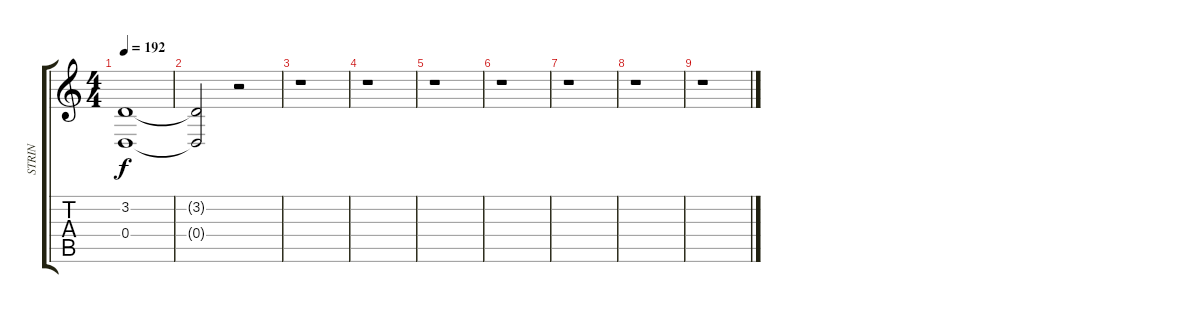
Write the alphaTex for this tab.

\track ("     STRING ENSEMBLE" "     STRIN") {instrument stringensemble2}
\staff {score tabs}
\tuning (E4 B3 G3 D3 A2 E2) {hide}
\ts (4 4)
\tempo 192
\clef g2
\ks c
(3.2{t} 0.4{t}).1{dy f} |
(3.2{t} 0.4{t}).2 r.2 |
r.1 |
r.1 |
r.1 |
r.1 |
r.1 |
r.1 |
r.1
